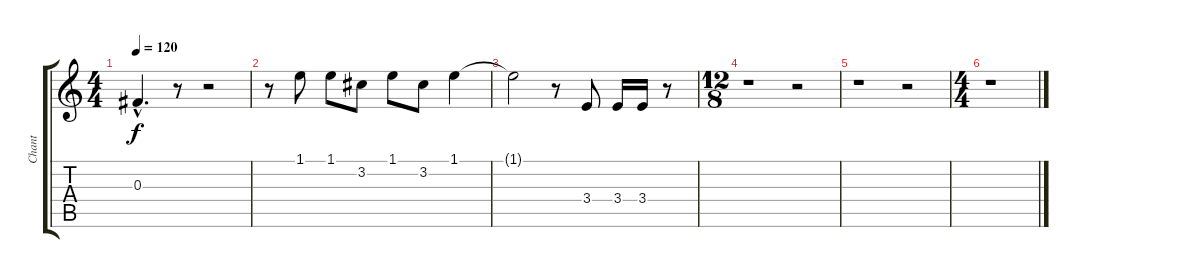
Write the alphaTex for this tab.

\track ("Chant" "Chant") {instrument distortionguitar}
\staff {score tabs}
\tuning (Eb4 Bb3 Gb3 Db3 Ab2 Eb2) {hide}
\ts (4 4)
\tempo 120
\clef g2
\ks c
0.3{hac}.4{d dy f} r.8 r.2 |
r.8 1.1.8 1.1.8 3.2.8 1.1.8 3.2.8 1.1.4 |
1.1{t}.2 r.8 3.4.8 3.4.16 3.4.16 r.8 |
\ts (12 8)
r.1 r.2 |
r.1 r.2 |
\ts (4 4)
r.1
